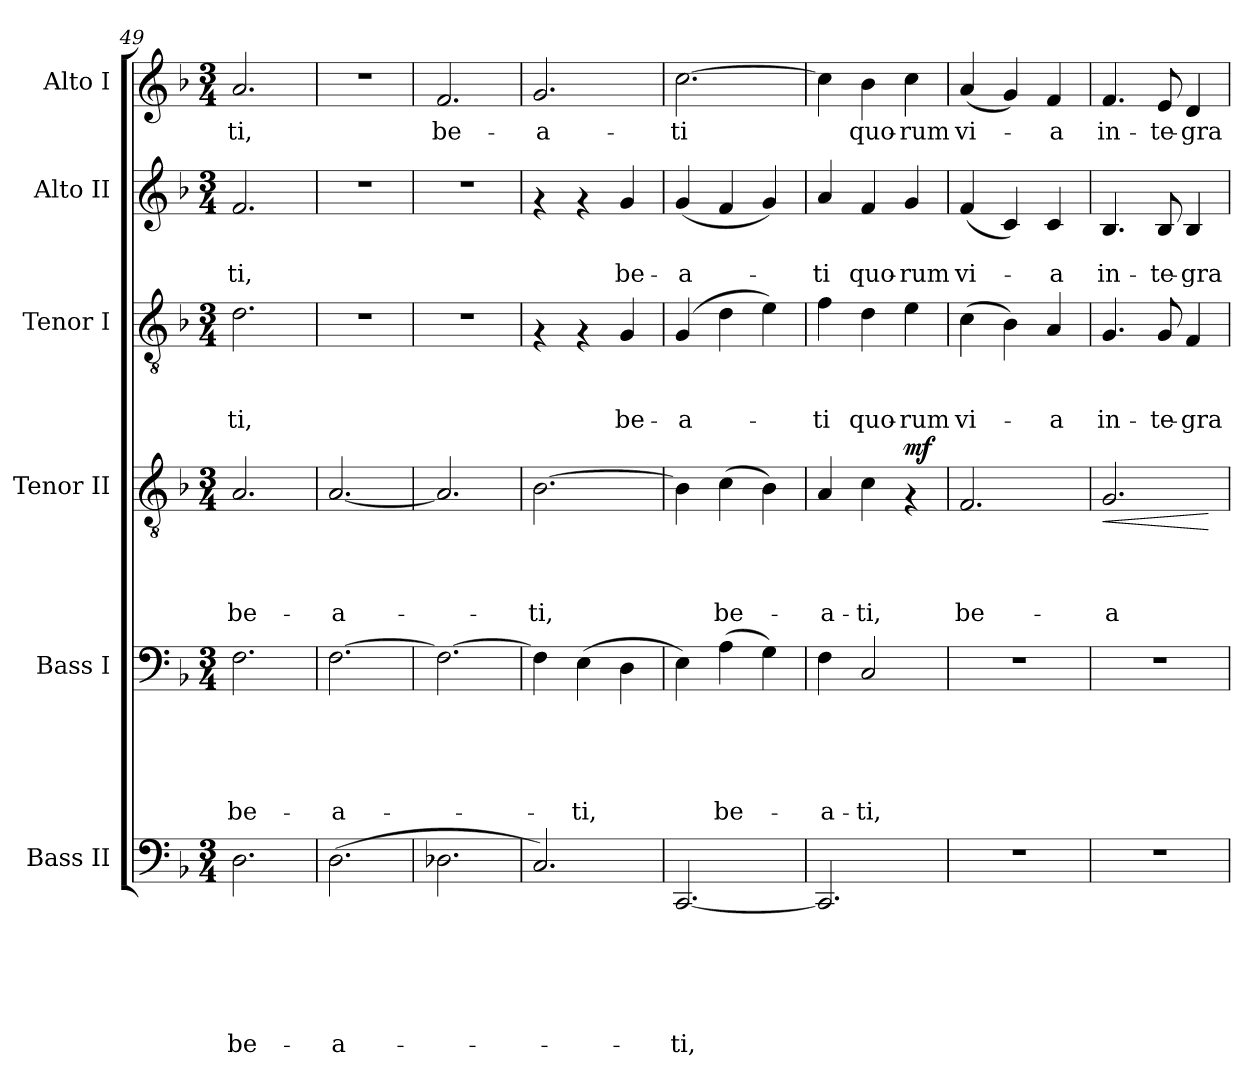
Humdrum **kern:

**kern	**text	**text	**text	**text	**text	**text	**kern	**text	**text	**text	**text	**text	**kern	**text	**text	**text	**text	**dynam	**kern	**text	**text	**text	**kern	**text	**text	**kern	**text
*part6	*part6	*part6	*part6	*part6	*part6	*part6	*part5	*part5	*part5	*part5	*part5	*part5	*part4	*part4	*part4	*part4	*part4	*part4	*part3	*part3	*part3	*part3	*part2	*part2	*part2	*part1	*part1
*staff6	*staff6	*staff6	*staff6	*staff6	*staff6	*staff6	*staff5	*staff5	*staff5	*staff5	*staff5	*staff5	*staff4	*staff4	*staff4	*staff4	*staff4	*staff4	*staff3	*staff3	*staff3	*staff3	*staff2	*staff2	*staff2	*staff1	*staff1
*I"Bass II	*	*	*	*	*	*	*I"Bass I	*	*	*	*	*	*I"Tenor II	*	*	*	*	*	*I"Tenor I	*	*	*	*I"Alto II	*	*	*I"Alto I	*
*clefF4	*	*	*	*	*	*	*clefF4	*	*	*	*	*	*clefGv2	*	*	*	*	*	*clefGv2	*	*	*	*clefG2	*	*	*clefG2	*
*k[b-]	*	*	*	*	*	*	*k[b-]	*	*	*	*	*	*k[b-]	*	*	*	*	*	*k[b-]	*	*	*	*k[b-]	*	*	*k[b-]	*
*F:	*	*	*	*	*	*	*F:	*	*	*	*	*	*F:	*	*	*	*	*	*F:	*	*	*	*F:	*	*	*F:	*
*M3/4	*	*	*	*	*	*	*M3/4	*	*	*	*	*	*M3/4	*	*	*	*	*	*M3/4	*	*	*	*M3/4	*	*	*M3/4	*
=49	=49	=49	=49	=49	=49	=49	=49	=49	=49	=49	=49	=49	=49	=49	=49	=49	=49	=49	=49	=49	=49	=49	=49	=49	=49	=49	=49
!	!	!	!	!	!	!LO:LY:b	!	!	!	!	!	!LO:LY:b	!	!	!	!	!LO:LY:b	!	!	!	!	!LO:LY:b	!	!	!LO:LY:b	!	!LO:LY:b
2.D\	.	.	.	.	.	be-	2.F\	.	.	.	.	be-	2.A/	.	.	.	be-	.	2.d\	.	.	-ti,	2.f/	.	-ti,	2.a/	-ti,
!!LO:PB:g=z
=50	=50	=50	=50	=50	=50	=50	=50	=50	=50	=50	=50	=50	=50	=50	=50	=50	=50	=50	=50	=50	=50	=50	=50	=50	=50	=50	=50
!	!	!	!	!	!	!LO:LY:b	!	!	!	!	!	!LO:LY:b	!	!	!	!	!LO:LY:b	!	!	!	!	!	!	!	!	!	!
(>2.D\	.	.	.	.	.	-a-	[>2.F\	.	.	.	.	-a-	[<2.A/	.	.	.	-a-	.	2.r	.	.	.	2.r	.	.	2.r	.
=51	=51	=51	=51	=51	=51	=51	=51	=51	=51	=51	=51	=51	=51	=51	=51	=51	=51	=51	=51	=51	=51	=51	=51	=51	=51	=51	=51
!	!	!	!	!	!	!	!	!	!	!	!	!	!	!	!	!	!	!	!	!	!	!	!	!	!	!	!LO:LY:b
2.D-X\	.	.	.	.	.	.	2.F\_	.	.	.	.	.	2.A/]	.	.	.	.	.	2.r	.	.	.	2.r	.	.	2.f/	be-
=52	=52	=52	=52	=52	=52	=52	=52	=52	=52	=52	=52	=52	=52	=52	=52	=52	=52	=52	=52	=52	=52	=52	=52	=52	=52	=52	=52
!	!	!	!	!	!	!	!	!	!	!	!	!	!	!	!	!	!LO:LY:b	!	!	!	!	!	!	!	!	!	!LO:LY:b
2.C/)	.	.	.	.	.	.	4F\]	.	.	.	.	.	[>2.B-\	.	.	.	-ti,	.	4rF	.	.	.	4rf	.	.	2.g/	-a-
!	!	!	!	!	!	!	!	!	!	!	!	!LO:LY:b	!	!	!	!	!	!	!	!	!	!	!	!	!	!	!
.	.	.	.	.	.	.	(>4E\	.	.	.	.	-ti,	.	.	.	.	.	.	4rF	.	.	.	4rf	.	.	.	.
!	!	!	!	!	!	!	!	!	!	!	!	!	!	!	!	!	!	!	!	!	!	!LO:LY:b	!	!	!LO:LY:b	!	!
.	.	.	.	.	.	.	4D\	.	.	.	.	.	.	.	.	.	.	.	4G/	.	.	be-	4g/	.	be-	.	.
=53	=53	=53	=53	=53	=53	=53	=53	=53	=53	=53	=53	=53	=53	=53	=53	=53	=53	=53	=53	=53	=53	=53	=53	=53	=53	=53	=53
!	!	!	!	!	!	!LO:LY:b	!	!	!	!	!	!	!	!	!	!	!	!	!	!	!	!LO:LY:b	!	!	!LO:LY:b	!	!LO:LY:b
[<2.CC/	.	.	.	.	.	-ti,	4E\)	.	.	.	.	.	4B-\]	.	.	.	.	.	(<4G/	.	.	-a-	(<4g/	.	-a-	[>2.cc\	-ti
!	!	!	!	!	!	!	!	!	!	!	!	!LO:LY:b	!	!	!	!	!LO:LY:b	!	!	!	!	!	!	!	!	!	!
.	.	.	.	.	.	.	(>4A\	.	.	.	.	be-	(>4c\	.	.	.	be-	.	4d\	.	.	.	4f/	.	.	.	.
.	.	.	.	.	.	.	4G\)	.	.	.	.	.	4B-\)	.	.	.	.	.	4e\)	.	.	.	4g/)	.	.	.	.
=54	=54	=54	=54	=54	=54	=54	=54	=54	=54	=54	=54	=54	=54	=54	=54	=54	=54	=54	=54	=54	=54	=54	=54	=54	=54	=54	=54
!	!	!	!	!	!	!	!	!	!	!	!	!LO:LY:b	!	!	!	!	!LO:LY:b	!	!	!	!	!LO:LY:b	!	!	!LO:LY:b	!	!
2.CC/]	.	.	.	.	.	.	4F\	.	.	.	.	-a-	4A/	.	.	.	-a-	.	4f\	.	.	-ti	4a/	.	-ti	4cc\]	.
!	!	!	!	!	!	!	!	!	!	!	!	!LO:LY:b	!	!	!	!	!LO:LY:b	!	!	!	!	!LO:LY:b	!	!	!LO:LY:b	!	!LO:LY:b
.	.	.	.	.	.	.	2C/	.	.	.	.	-ti,	4c\	.	.	.	-ti,	.	4d\	.	.	quo-	4f/	.	quo-	4b-\	quo-
!	!	!	!	!	!	!	!	!	!	!	!	!	!	!	!	!	!	!LO:DY:a	!	!	!	!LO:LY:b	!	!	!LO:LY:b	!	!LO:LY:b
.	.	.	.	.	.	.	.	.	.	.	.	.	4rF	.	.	.	.	mf	4e\	.	.	-rum	4g/	.	-rum	4cc\	-rum
=55	=55	=55	=55	=55	=55	=55	=55	=55	=55	=55	=55	=55	=55	=55	=55	=55	=55	=55	=55	=55	=55	=55	=55	=55	=55	=55	=55
!	!	!	!	!	!	!	!	!	!	!	!	!	!	!	!	!	!LO:LY:b	!	!	!	!	!LO:LY:b	!	!	!LO:LY:b	!	!LO:LY:b
2.r	.	.	.	.	.	.	2.r	.	.	.	.	.	2.F/	.	.	.	be-	.	(>4c\	.	.	vi-	(<4f/	.	vi-	(<4a/	vi-
.	.	.	.	.	.	.	.	.	.	.	.	.	.	.	.	.	.	.	4B-\)	.	.	.	4c/)	.	.	4g/)	.
!	!	!	!	!	!	!	!	!	!	!	!	!	!	!	!	!	!	!	!	!	!	!LO:LY:b	!	!	!LO:LY:b	!	!LO:LY:b
.	.	.	.	.	.	.	.	.	.	.	.	.	.	.	.	.	.	.	4A/	.	.	-a	4c/	.	-a	4f/	-a
=56	=56	=56	=56	=56	=56	=56	=56	=56	=56	=56	=56	=56	=56	=56	=56	=56	=56	=56	=56	=56	=56	=56	=56	=56	=56	=56	=56
!	!	!	!	!	!	!	!	!	!	!	!	!	!	!	!	!	!LO:LY:b	!LO:HP:b	!	!	!	!LO:LY:b	!	!	!LO:LY:b	!	!LO:LY:b
2.r	.	.	.	.	.	.	2.r	.	.	.	.	.	2.G/	.	.	.	-a-	<	4.G/	.	.	in-	4.B-/	.	in-	4.f/	in-
!	!	!	!	!	!	!	!	!	!	!	!	!	!	!	!	!	!	!	!	!	!	!LO:LY:b	!	!	!LO:LY:b	!	!LO:LY:b
.	.	.	.	.	.	.	.	.	.	.	.	.	.	.	.	.	.	.	8G/	.	.	-te-	8B-/	.	-te-	8e/	-te-
!	!	!	!	!	!	!	!	!	!	!	!	!	!	!	!	!	!	!	!	!	!	!LO:LY:b	!	!	!LO:LY:b	!	!LO:LY:b
.	.	.	.	.	.	.	.	.	.	.	.	.	.	.	.	.	.	.	4F/	.	.	-gra	4B-/	.	-gra	4d/	-gra
.	.	.	.	.	.	.	.	.	.	.	.	.	.	.	.	.	.	[	.	.	.	.	.	.	.	.	.
=	=	=	=	=	=	=	=	=	=	=	=	=	=	=	=	=	=	=	=	=	=	=	=	=	=	=	=
*-	*-	*-	*-	*-	*-	*-	*-	*-	*-	*-	*-	*-	*-	*-	*-	*-	*-	*-	*-	*-	*-	*-	*-	*-	*-	*-	*-
